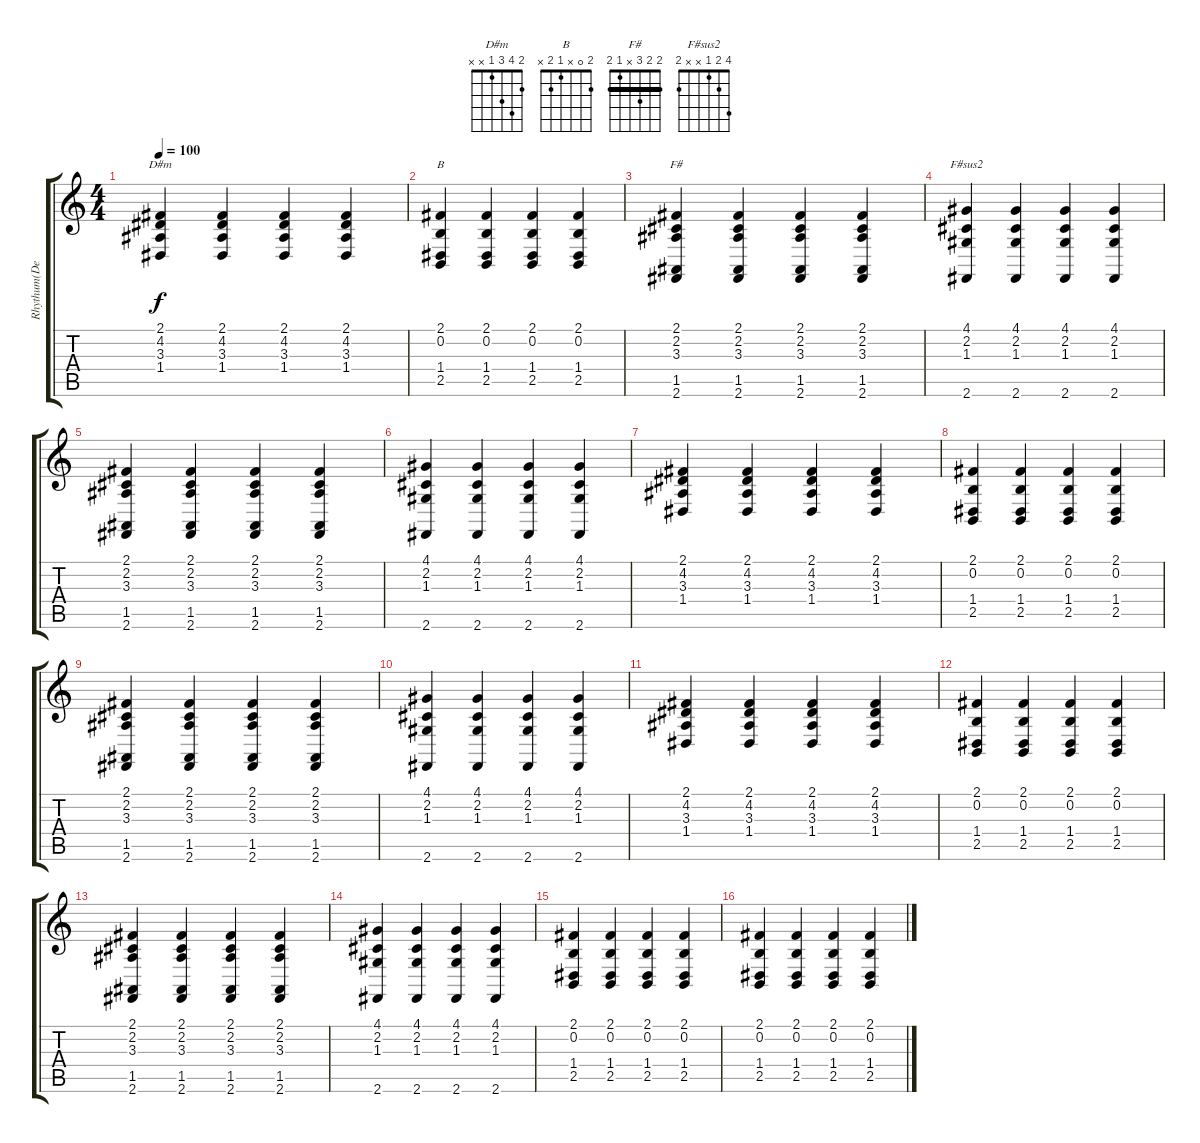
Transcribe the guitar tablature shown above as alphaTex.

\track ("Rhythum(Deryck)" "Rhythum(De") {instrument brightacousticpiano}
\staff {score tabs}
\tuning (E4 B3 G3 D3 A2 E2) {hide}
\chord ("D#m" 2 4 3 1 x x)
\chord ("B" 2 0 x 1 2 x)
\chord ("F#" 2 2 3 x 1 2) {barre 2}
\chord ("F#sus2" 4 2 1 x x 2)
\ts (4 4)
\tempo 100
\clef g2
\ks c
(2.1 4.2 3.3 1.4).4{ch "D#m" dy f} (2.1 4.2 3.3 1.4).4 (2.1 4.2 3.3 1.4).4 (2.1 4.2 3.3 1.4).4 |
(2.1 0.2 1.4 2.5).4{ch "B"} (2.1 0.2 1.4 2.5).4 (2.1 0.2 1.4 2.5).4 (2.1 0.2 1.4 2.5).4 |
(2.1 2.2 3.3 1.5 2.6).4{ch "F#"} (2.1 2.2 3.3 1.5 2.6).4 (2.1 2.2 3.3 1.5 2.6).4 (2.1 2.2 3.3 1.5 2.6).4 |
(4.1 2.2 1.3 2.6).4{ch "F#sus2"} (4.1 2.2 1.3 2.6).4 (4.1 2.2 1.3 2.6).4 (4.1 2.2 1.3 2.6).4 |
(2.1 2.2 3.3 1.5 2.6).4 (2.1 2.2 3.3 1.5 2.6).4 (2.1 2.2 3.3 1.5 2.6).4 (2.1 2.2 3.3 1.5 2.6).4 |
(4.1 2.2 1.3 2.6).4 (4.1 2.2 1.3 2.6).4 (4.1 2.2 1.3 2.6).4 (4.1 2.2 1.3 2.6).4 |
(2.1 4.2 3.3 1.4).4 (2.1 4.2 3.3 1.4).4 (2.1 4.2 3.3 1.4).4 (2.1 4.2 3.3 1.4).4 |
(2.1 0.2 1.4 2.5).4 (2.1 0.2 1.4 2.5).4 (2.1 0.2 1.4 2.5).4 (2.1 0.2 1.4 2.5).4 |
(2.1 2.2 3.3 1.5 2.6).4 (2.1 2.2 3.3 1.5 2.6).4 (2.1 2.2 3.3 1.5 2.6).4 (2.1 2.2 3.3 1.5 2.6).4 |
(4.1 2.2 1.3 2.6).4 (4.1 2.2 1.3 2.6).4 (4.1 2.2 1.3 2.6).4 (4.1 2.2 1.3 2.6).4 |
(2.1 4.2 3.3 1.4).4 (2.1 4.2 3.3 1.4).4 (2.1 4.2 3.3 1.4).4 (2.1 4.2 3.3 1.4).4 |
(2.1 0.2 1.4 2.5).4 (2.1 0.2 1.4 2.5).4 (2.1 0.2 1.4 2.5).4 (2.1 0.2 1.4 2.5).4 |
(2.1 2.2 3.3 1.5 2.6).4 (2.1 2.2 3.3 1.5 2.6).4 (2.1 2.2 3.3 1.5 2.6).4 (2.1 2.2 3.3 1.5 2.6).4 |
(4.1 2.2 1.3 2.6).4 (4.1 2.2 1.3 2.6).4 (4.1 2.2 1.3 2.6).4 (4.1 2.2 1.3 2.6).4 |
(2.1 0.2 1.4 2.5).4 (2.1 0.2 1.4 2.5).4 (2.1 0.2 1.4 2.5).4 (2.1 0.2 1.4 2.5).4 |
(2.1 0.2 1.4 2.5).4 (2.1 0.2 1.4 2.5).4 (2.1 0.2 1.4 2.5).4 (2.1 0.2 1.4 2.5).4
